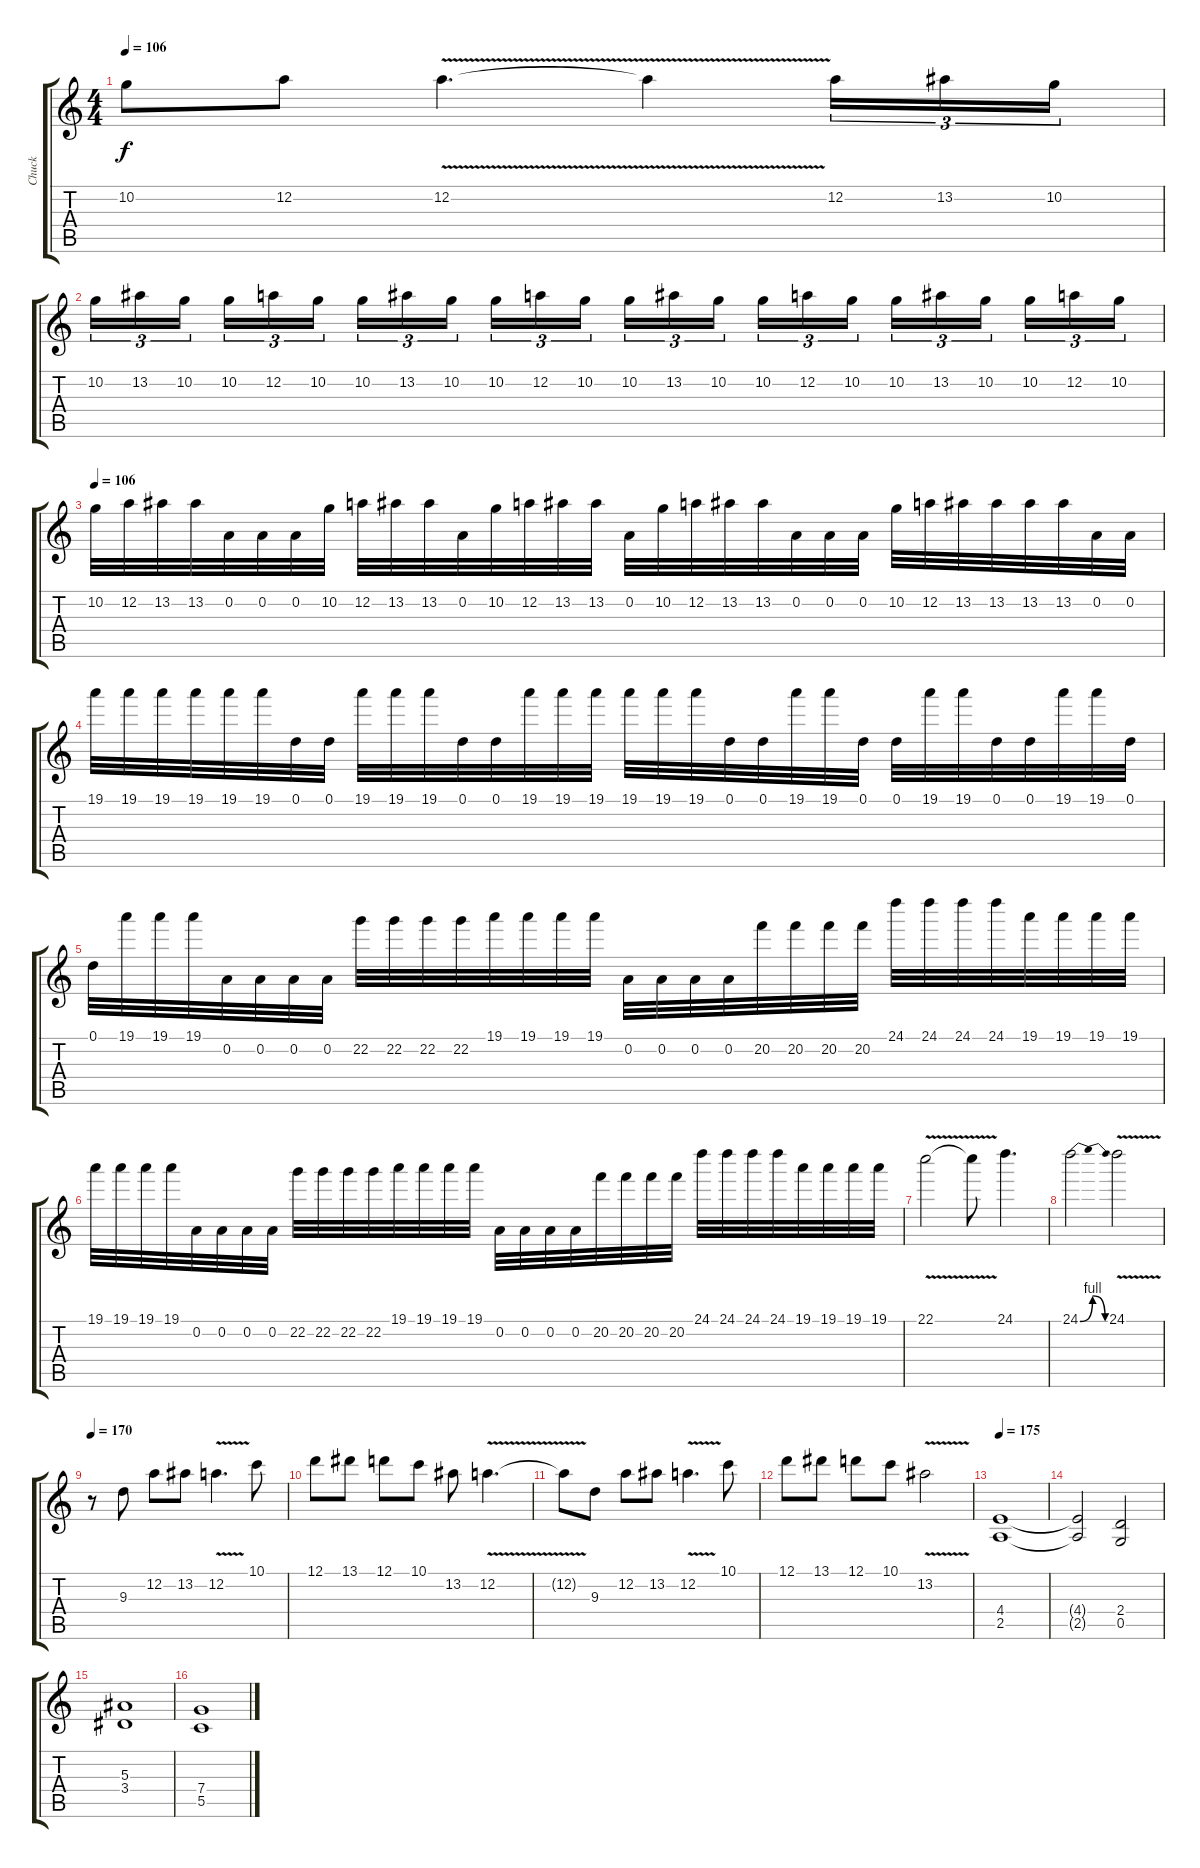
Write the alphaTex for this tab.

\track ("Chuck" "Chuck") {instrument distortionguitar}
\staff {score tabs}
\tuning (D4 A3 F3 C3 G2 D2) {hide}
\ts (4 4)
\tempo 106
\clef g2
\ks c
10.2.8{dy f} 12.2.8 12.2{v}.4{d} 12.2{v t}.4 12.2.16{tu (3 2)} 13.2.16{tu (3 2)} 10.2.16{tu (3 2)} |
10.2.16{tu (3 2)} 13.2.16{tu (3 2)} 10.2.16{tu (3 2) beam splitsecondary} 10.2.16{tu (3 2)} 12.2.16{tu (3 2)} 10.2.16{tu (3 2)} 10.2.16{tu (3 2)} 13.2.16{tu (3 2)} 10.2.16{tu (3 2) beam splitsecondary} 10.2.16{tu (3 2)} 12.2.16{tu (3 2)} 10.2.16{tu (3 2)} 10.2.16{tu (3 2)} 13.2.16{tu (3 2)} 10.2.16{tu (3 2) beam splitsecondary} 10.2.16{tu (3 2)} 12.2.16{tu (3 2)} 10.2.16{tu (3 2)} 10.2.16{tu (3 2)} 13.2.16{tu (3 2)} 10.2.16{tu (3 2) beam splitsecondary} 10.2.16{tu (3 2)} 12.2.16{tu (3 2)} 10.2.16{tu (3 2)} |
\tempo 106
10.2.32 12.2.32 13.2.32 13.2.32 0.2.32 0.2.32 0.2.32 10.2.32 12.2.32 13.2.32 13.2.32 0.2.32 10.2.32 12.2.32 13.2.32 13.2.32 0.2.32 10.2.32 12.2.32 13.2.32 13.2.32 0.2.32 0.2.32 0.2.32 10.2.32 12.2.32 13.2.32 13.2.32 13.2.32 13.2.32 0.2.32 0.2.32 |
19.1.32 19.1.32 19.1.32 19.1.32 19.1.32 19.1.32 0.1.32 0.1.32 19.1.32 19.1.32 19.1.32 0.1.32 0.1.32 19.1.32 19.1.32 19.1.32 19.1.32 19.1.32 19.1.32 0.1.32 0.1.32 19.1.32 19.1.32 0.1.32 0.1.32 19.1.32 19.1.32 0.1.32 0.1.32 19.1.32 19.1.32 0.1.32 |
0.1.32 19.1.32 19.1.32 19.1.32 0.2.32 0.2.32 0.2.32 0.2.32 22.2.32 22.2.32 22.2.32 22.2.32 19.1.32 19.1.32 19.1.32 19.1.32 0.2.32 0.2.32 0.2.32 0.2.32 20.2.32 20.2.32 20.2.32 20.2.32 24.1.32 24.1.32 24.1.32 24.1.32 19.1.32 19.1.32 19.1.32 19.1.32 |
19.1.32 19.1.32 19.1.32 19.1.32 0.2.32 0.2.32 0.2.32 0.2.32 22.2.32 22.2.32 22.2.32 22.2.32 19.1.32 19.1.32 19.1.32 19.1.32 0.2.32 0.2.32 0.2.32 0.2.32 20.2.32 20.2.32 20.2.32 20.2.32 24.1.32 24.1.32 24.1.32 24.1.32 19.1.32 19.1.32 19.1.32 19.1.32 |
22.1{v}.2 22.1{t}.8 24.1.4{d} |
24.1{be (bendrelease 0 0 15 4 30 4 60 0)}.2 24.1{v}.2 |
\tempo 170
r.8 9.3.8 12.2.8 13.2.8 12.2{v}.4{d} 10.1.8 |
12.1.8 13.1.8 12.1.8 10.1.8 13.2.8 12.2{v}.4{d} |
12.2{v t}.8 9.3.8 12.2.8 13.2.8 12.2{v}.4{d} 10.1.8 |
12.1.8 13.1.8 12.1.8 10.1.8 13.2{v}.2 |
\tempo 175
(4.4 2.5).1 |
(4.4{t} 2.5{t}).2 (2.4 0.5).2 |
(5.3 3.4).1 |
(7.4 5.5).1
